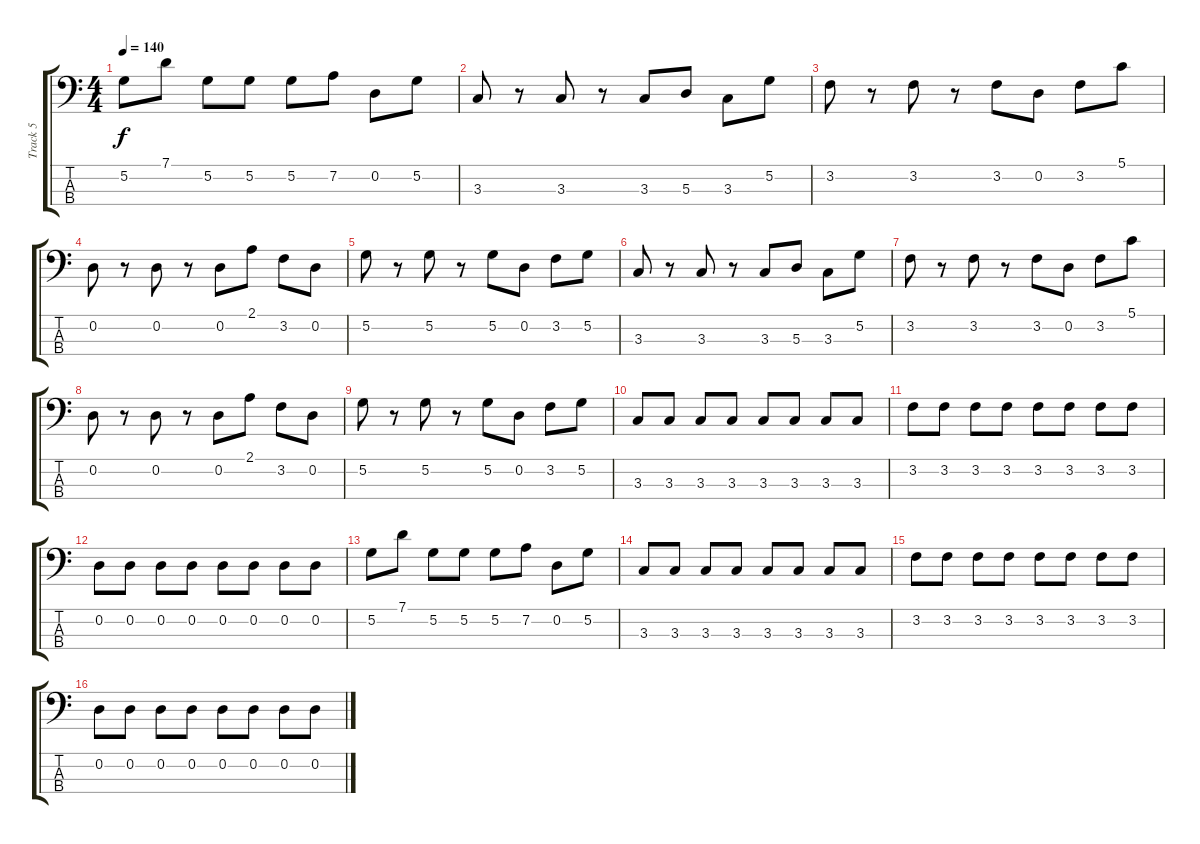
\track ("Track 5" "Track 5") {instrument electricbassfinger}
\staff {score tabs}
\tuning (G2 D2 A1 E1) {hide}
\ts (4 4)
\tempo 140
\clef f4
\ks c
5.2.8{dy f} 7.1.8 5.2.8 5.2.8 5.2.8 7.2.8 0.2.8 5.2.8 |
3.3.8 r.8 3.3.8 r.8 3.3.8 5.3.8 3.3.8 5.2.8 |
3.2.8 r.8 3.2.8 r.8 3.2.8 0.2.8 3.2.8 5.1.8 |
0.2.8 r.8 0.2.8 r.8 0.2.8 2.1.8 3.2.8 0.2.8 |
5.2.8 r.8 5.2.8 r.8 5.2.8 0.2.8 3.2.8 5.2.8 |
3.3.8 r.8 3.3.8 r.8 3.3.8 5.3.8 3.3.8 5.2.8 |
3.2.8 r.8 3.2.8 r.8 3.2.8 0.2.8 3.2.8 5.1.8 |
0.2.8 r.8 0.2.8 r.8 0.2.8 2.1.8 3.2.8 0.2.8 |
5.2.8 r.8 5.2.8 r.8 5.2.8 0.2.8 3.2.8 5.2.8 |
3.3.8 3.3.8 3.3.8 3.3.8 3.3.8 3.3.8 3.3.8 3.3.8 |
3.2.8 3.2.8 3.2.8 3.2.8 3.2.8 3.2.8 3.2.8 3.2.8 |
0.2.8 0.2.8 0.2.8 0.2.8 0.2.8 0.2.8 0.2.8 0.2.8 |
5.2.8 7.1.8 5.2.8 5.2.8 5.2.8 7.2.8 0.2.8 5.2.8 |
3.3.8 3.3.8 3.3.8 3.3.8 3.3.8 3.3.8 3.3.8 3.3.8 |
3.2.8 3.2.8 3.2.8 3.2.8 3.2.8 3.2.8 3.2.8 3.2.8 |
0.2.8 0.2.8 0.2.8 0.2.8 0.2.8 0.2.8 0.2.8 0.2.8
